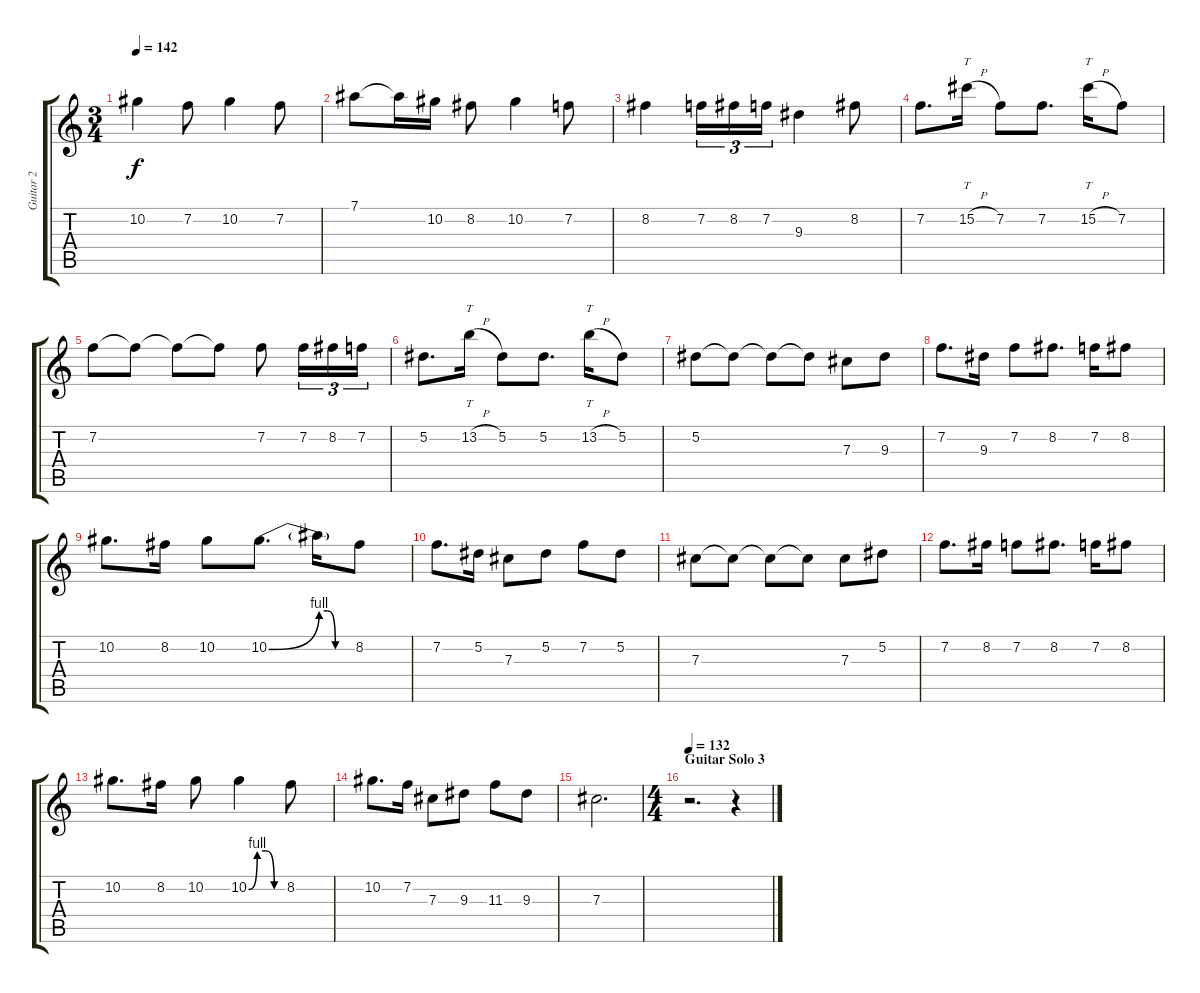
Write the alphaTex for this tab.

\track ("Guitar 2" "Guitar 2") {instrument overdrivenguitar}
\staff {score tabs}
\tuning (Eb4 Bb3 Gb3 Db3 Ab2 Eb2) {hide}
\ts (3 4)
\tempo 142
\clef g2
\ks c
10.2.4{dy f} 7.2.8 10.2.4 7.2.8 |
7.1.8 7.1{t}.16 10.2.16 8.2.8 10.2.4 7.2.8 |
8.2.4 7.2.16{tu (3 2)} 8.2.16{tu (3 2)} 7.2.16{tu (3 2)} 9.3.4 8.2.8 |
7.2.8{d} 15.2{h}.16{tt} 7.2.8 7.2.8{d} 15.2{h}.16{tt} 7.2.8 |
7.2.8 7.2{t}.8 7.2{t}.8 7.2{t}.8 7.2.8 7.2.16{tu (3 2)} 8.2.16{tu (3 2)} 7.2.16{tu (3 2)} |
5.2.8{d} 13.2{h}.16{tt} 5.2.8 5.2.8{d} 13.2{h}.16{tt} 5.2.8 |
5.2.8 5.2{t}.8 5.2{t}.8 5.2{t}.8 7.3.8 9.3.8 |
7.2.8{d} 9.3.16 7.2.8 8.2.8{d} 7.2.16 8.2.8 |
10.2.8{d} 8.2.16 10.2.8 10.2{be (bend 0 0 60 4)}.8{d} 10.2{be (custom 0 4 15 4 30 0 60 0) t}.16 8.2.8 |
7.2.8{d} 5.2.16 7.3.8 5.2.8 7.2.8 5.2.8 |
7.3.8 7.3{t}.8 7.3{t}.8 7.3{t}.8 7.3.8 5.2.8 |
7.2.8{d} 8.2.16 7.2.8 8.2.8{d} 7.2.16 8.2.8 |
10.2.8{d} 8.2.16 10.2.8 10.2{be (custom 0 0 15 4 30 4 45 0 60 0)}.4 8.2.8 |
10.2.8{d} 7.2.16 7.3.8 9.3.8 11.3.8 9.3.8 |
7.3.2{d} |
\ts (4 4)
\section ("" "Guitar Solo 3")
\tempo 132
r.2{d} r.4
